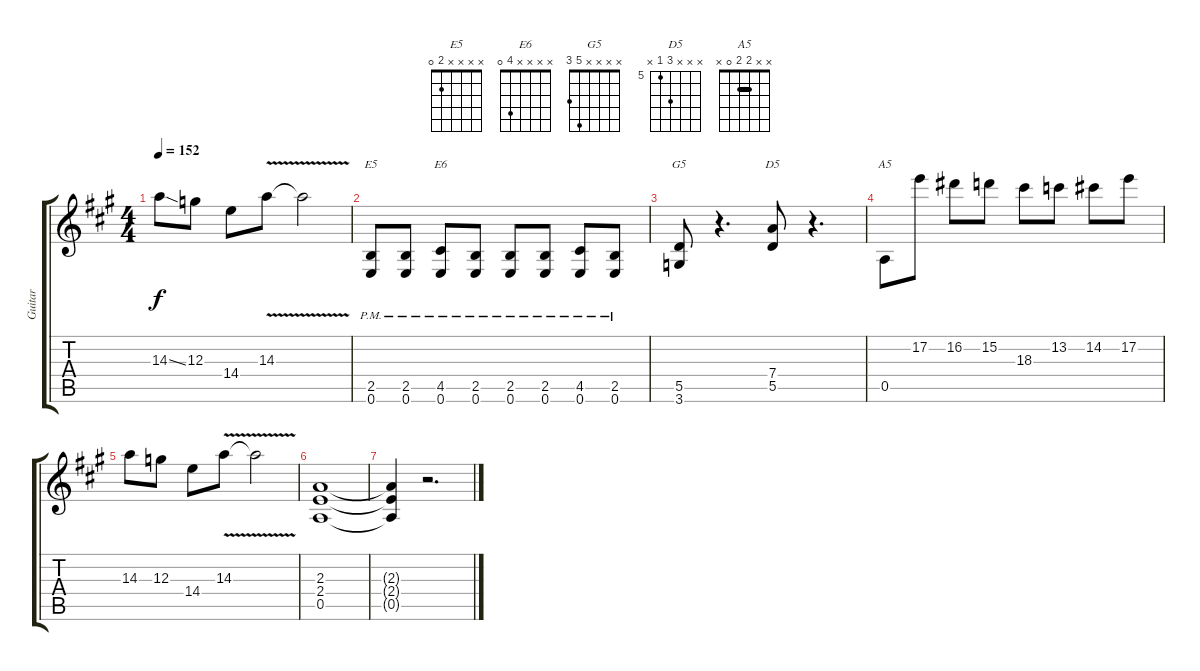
\track ("Guitar" "Guitar") {instrument distortionguitar}
\staff {score tabs}
\tuning (E4 B3 G3 D3 A2 E2) {hide}
\chord ("E5" x x x x 2 0)
\chord ("E6" x x x x 4 0)
\chord ("G5" x x x x 5 3)
\chord ("D5" x x x 7 5 x) {firstfret 5}
\chord ("A5" x x 2 2 0 x) {barre 2}
\ts (4 4)
\tempo 152
\clef g2
\ks a
14.3{ss}.8{dy f} 12.3.8 14.4.8 14.3{v}.8 14.3{t}.2 |
(2.5{pm} 0.6{pm}).8{ch "E5"} (2.5{pm} 0.6{pm}).8 (4.5{pm} 0.6{pm}).8{ch "E6"} (2.5{pm} 0.6{pm}).8 (2.5{pm} 0.6{pm}).8 (2.5{pm} 0.6{pm}).8 (4.5{pm} 0.6{pm}).8 (2.5{pm} 0.6{pm}).8 |
(5.5 3.6).8{ch "G5"} r.4{d} (7.4 5.5).8{ch "D5"} r.4{d} |
0.5.8{ch "A5"} 17.2.8 16.2.8 15.2.8 18.3.8 13.2.8 14.2.8 17.2.8 |
14.3.8 12.3.8 14.4.8 14.3{v}.8 14.3{t}.2 |
(2.3 2.4 0.5).1 |
(2.3{t} 2.4{t} 0.5{t}).4 r.2{d}
